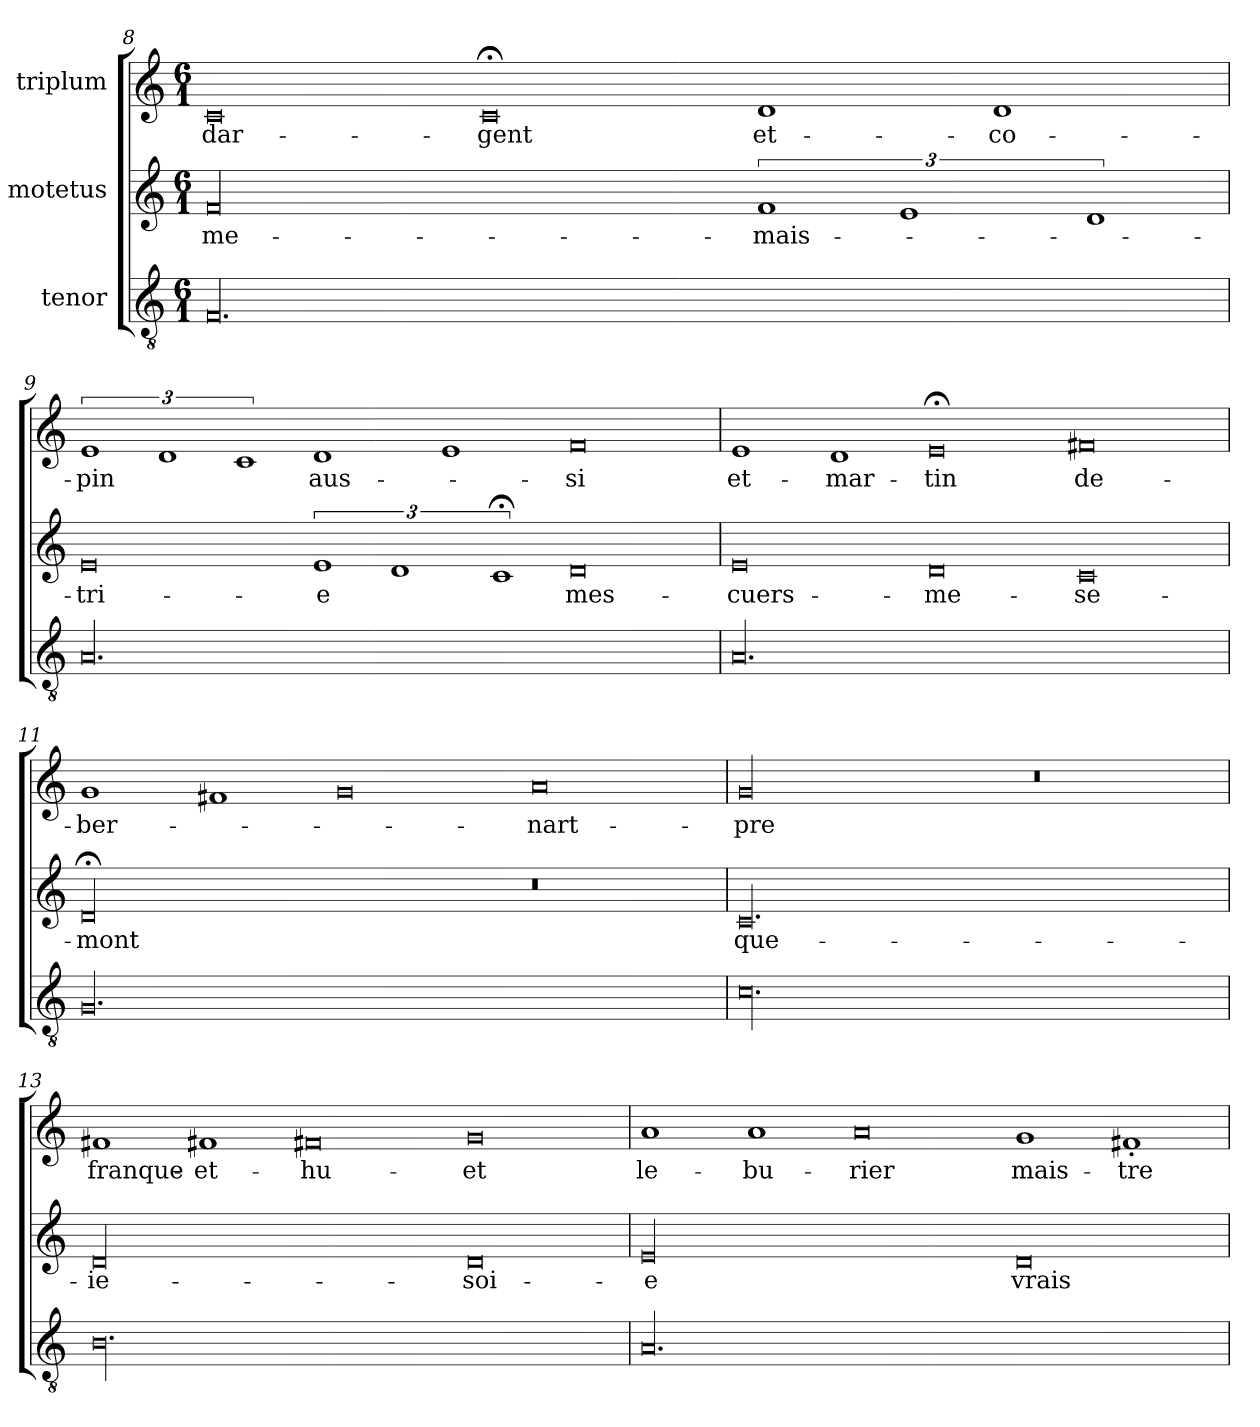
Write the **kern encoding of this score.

**kern	**kern	**text	**kern	**text
*part3	*part2	*part2	*part1	*part1
*staff3	*staff2	*staff2	*staff1	*staff1
*I"tenor	*I"motetus	*	*I"triplum	*
*clefGv2	*clefG2	*	*clefG2	*
*k[]	*k[]	*	*k[]	*
*C:	*C:	*	*C:	*
*M6/1	*M6/1	*	*M6/1	*
=8	=8	=8	=8	=8
00.F/	00f/	me-	0c/	dar-
.	.	.	0c;</	-gent
.	3%2f/	mais-	1d/	et-
.	3%2e/	.	.	.
.	.	.	1d/	co-
.	3%2d/	.	.	.
=9	=9	=9	=9	=9
00.A/	0e/	-tri-	3%2e/	-pin
.	.	.	3%2d/	.
.	.	.	3%2c/	.
.	3%2e/	-e	1d/	aus-
.	3%2d/	.	.	.
.	.	.	1e/	.
.	3%2c;</	.	.	.
.	0d/	mes-	0f/	-si
=10	=10	=10	=10	=10
00.A/	0e/	cuers-	1e/	et-
.	.	.	1d/	mar-
.	0d/	me-	0e;</	-tin
.	0c/	se-	0f#X/	de-
=11	=11	=11	=11	=11
00.G/	00d;</	-mont	1g/	ber-
.	.	.	1f#X/	.
.	.	.	0g/	.
.	0r	.	0a/	-nart-
!!LO:PB:g=z
=12	=12	=12	=12	=12
00.c\	00.c/	que-	00g/	-pre
.	.	.	0r	.
=13	=13	=13	=13	=13
00.B\	00d/	ie-	1f#X/	franque-
.	.	.	1f#X/	et-
.	.	.	0f#X/	hu-
.	0d/	soi-	0g/	-et
=14	=14	=14	=14	=14
00.A/	00e/	-e	1a/	le-
.	.	.	1a/	bu-
.	.	.	0a/	-rier
.	0d/	vrais-	1g/	mais-
.	.	.	1f#X'/	-tre
=	=	=	=	=
*-	*-	*-	*-	*-
